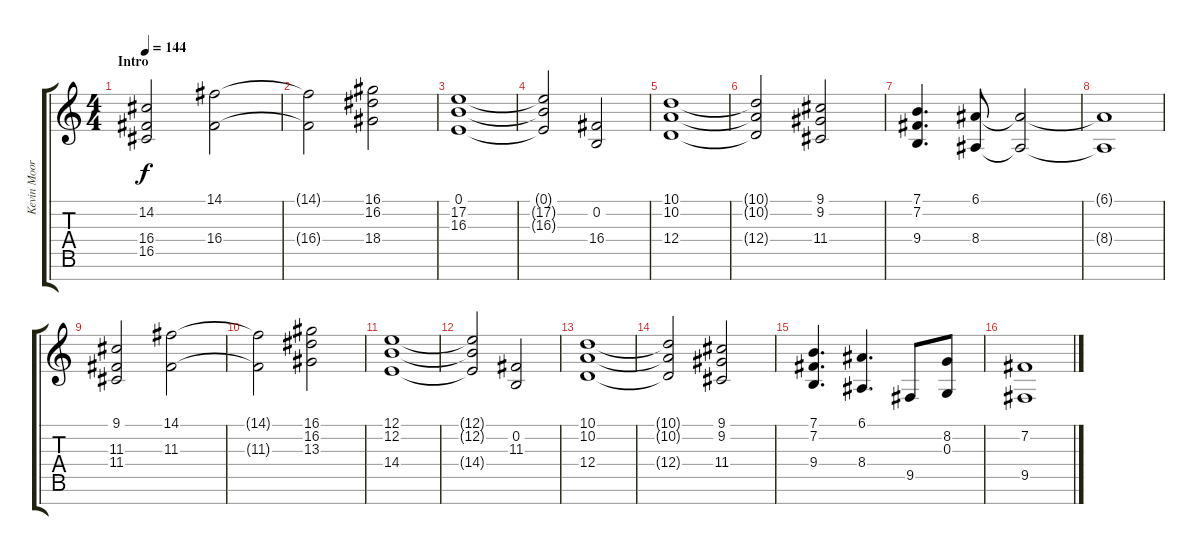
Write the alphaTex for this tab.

\track ("Kevin Moore - keyboards" "Kevin Moor") {instrument stringensemble1}
\staff {score tabs}
\tuning (E4 B3 G3 D3 A2 E2 B1) {hide}
\ts (4 4)
\section ("" "Intro")
\tempo 144
\clef g2
\ks c
(14.2 16.4 16.5).2{dy f instrument stringensemble1} (14.1 16.4).2 |
(14.1{t} 16.4{t}).2 (16.1 16.2 18.4).2 |
(0.1 17.2 16.3).1 |
(0.1{t} 17.2{t} 16.3{t}).2 (0.2 16.4).2 |
(10.1 10.2 12.4).1 |
(10.1{t} 10.2{t} 12.4{t}).2 (9.1 9.2 11.4).2 |
(7.1 7.2 9.4).4{d} (6.1 8.4).8 (6.1{t} 8.4{t}).2 |
(6.1{t} 8.4{t}).1 |
(9.1 11.3 11.4).2 (14.1 11.3).2 |
(14.1{t} 11.3{t}).2 (16.1 16.2 13.3).2 |
(12.1 12.2 14.4).1 |
(12.1{t} 12.2{t} 14.4{t}).2 (0.2 11.3).2 |
(10.1 10.2 12.4).1 |
(10.1{t} 10.2{t} 12.4{t}).2 (9.1 9.2 11.4).2 |
(7.1 7.2 9.4).4{d} (6.1 8.4).4{d} 9.5.8 (8.2 0.3).8 |
(7.2 9.5).1
